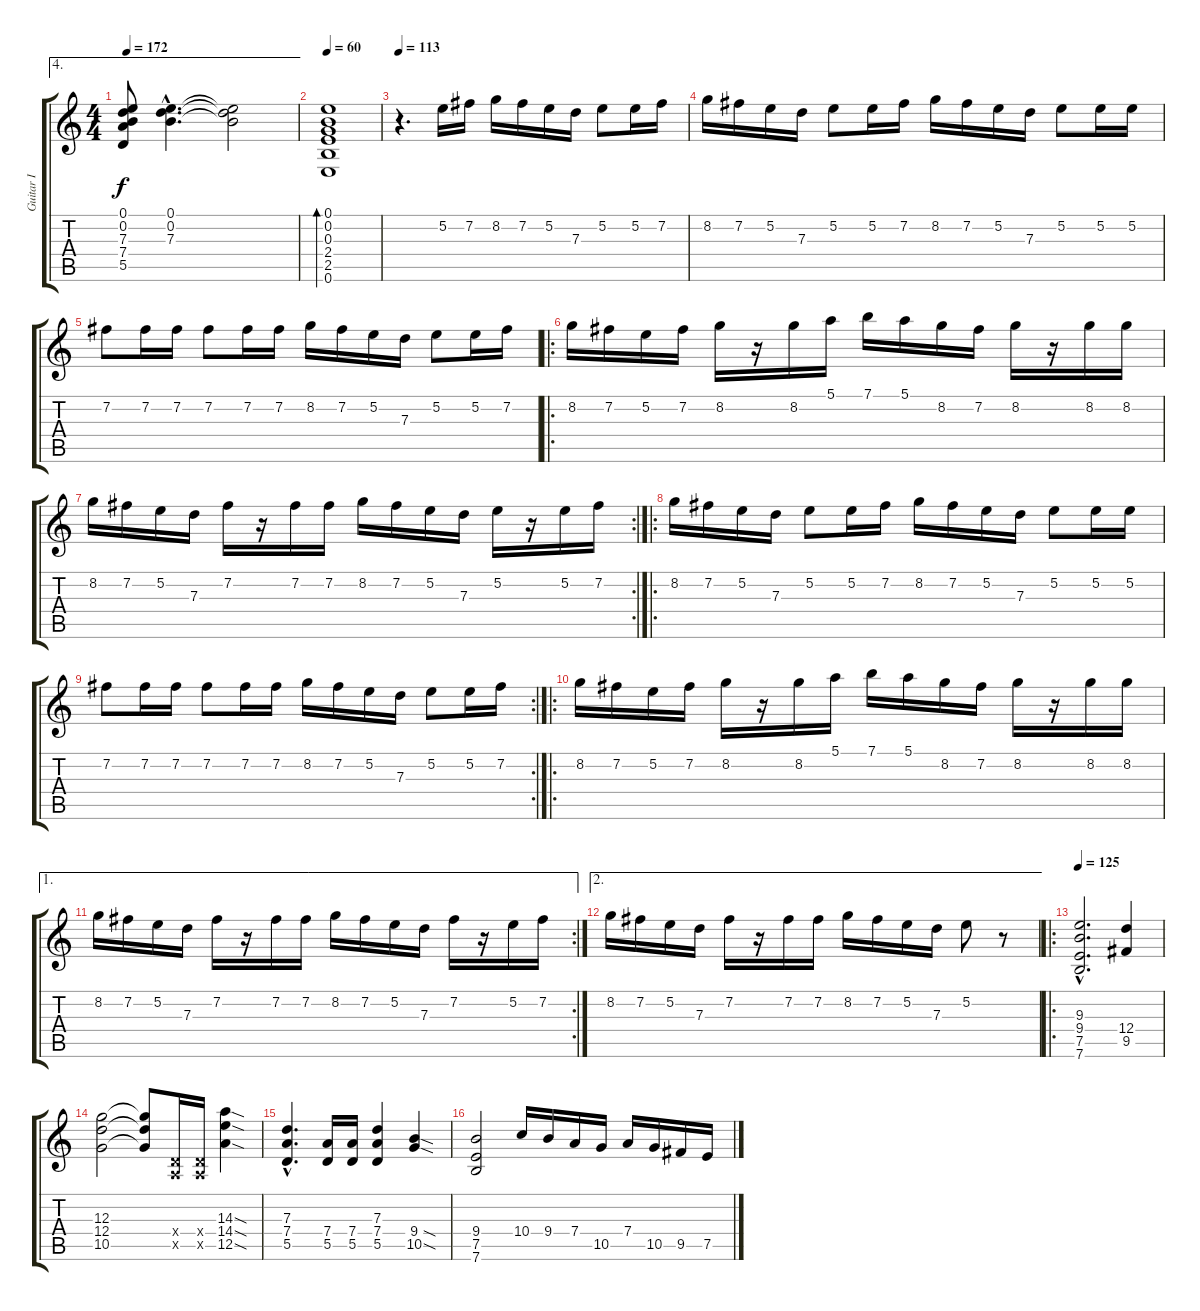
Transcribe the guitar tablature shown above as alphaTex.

\track ("Guitar I" "Guitar I") {instrument acousticguitarsteel}
\staff {score tabs}
\tuning (E4 B3 G3 D3 A2 E2) {hide}
\ae 4
\ts (4 4)
\tempo 172
\clef g2
\ks c
(0.1 0.2 7.3 7.4 5.5).8{dy f} (0.1{hac} 0.2{hac} 7.3{hac}).4{d} (0.1{t} 0.2{t} 7.3{t}).2 |
\tempo 60
(0.1 0.2 0.3 2.4 2.5 0.6).1{bd 240} |
\tempo 113
r.4{d} 5.2.16 7.2.16 8.2.16 7.2.16 5.2.16 7.3.16 5.2.8 5.2.16 7.2.16 |
8.2.16 7.2.16 5.2.16 7.3.16 5.2.8 5.2.16 7.2.16 8.2.16 7.2.16 5.2.16 7.3.16 5.2.8 5.2.16 5.2.16 |
7.2.8 7.2.16 7.2.16 7.2.8 7.2.16 7.2.16 8.2.16 7.2.16 5.2.16 7.3.16 5.2.8 5.2.16 7.2.16 |
\ro
8.2.16{instrument distortionguitar} 7.2.16 5.2.16 7.2.16 8.2.16 r.16 8.2.16 5.1.16 7.1.16 5.1.16 8.2.16 7.2.16 8.2.16 r.16 8.2.16 8.2.16 |
\rc 2
8.2.16 7.2.16 5.2.16 7.3.16 7.2.16 r.16 7.2.16 7.2.16 8.2.16 7.2.16 5.2.16 7.3.16 5.2.16 r.16 5.2.16 7.2.16 |
\ro
8.2.16 7.2.16 5.2.16 7.3.16 5.2.8 5.2.16 7.2.16 8.2.16 7.2.16 5.2.16 7.3.16 5.2.8 5.2.16 5.2.16 |
\rc 2
7.2.8 7.2.16 7.2.16 7.2.8 7.2.16 7.2.16 8.2.16 7.2.16 5.2.16 7.3.16 5.2.8 5.2.16 7.2.16 |
\ro
8.2.16 7.2.16 5.2.16 7.2.16 8.2.16 r.16 8.2.16 5.1.16 7.1.16 5.1.16 8.2.16 7.2.16 8.2.16 r.16 8.2.16 8.2.16 |
\ae 1
\rc 2
8.2.16 7.2.16 5.2.16 7.3.16 7.2.16 r.16 7.2.16 7.2.16 8.2.16 7.2.16 5.2.16 7.3.16 7.2.16 r.16 5.2.16 7.2.16 |
\ae 2
8.2.16 7.2.16 5.2.16 7.3.16 7.2.16 r.16 7.2.16 7.2.16 8.2.16 7.2.16 5.2.16 7.3.16 5.2.8 r.8 |
\ro
\tempo 125
(9.3{hac} 9.4{hac} 7.5{hac} 7.6{hac}).2{d instrument distortionguitar} (12.4 9.5).4 |
(12.3 12.4 10.5).2 (12.3{t} 12.4{t} 10.5{t}).8 (0.4{x} 0.5{x}).16 (0.4{x} 0.5{x}).16 (14.3{sod} 14.4{sod} 12.5{sod}).4 |
(7.3{hac} 7.4{hac} 5.5{hac}).4{d} (7.4 5.5).16 (7.4 5.5).16 (7.3 7.4 5.5).4 (9.4{sod} 10.5{sod}).4 |
(9.4 7.5 7.6).2 10.4.16 9.4.16 7.4.16 10.5.16 7.4.16 10.5.16 9.5.16 7.5.16
